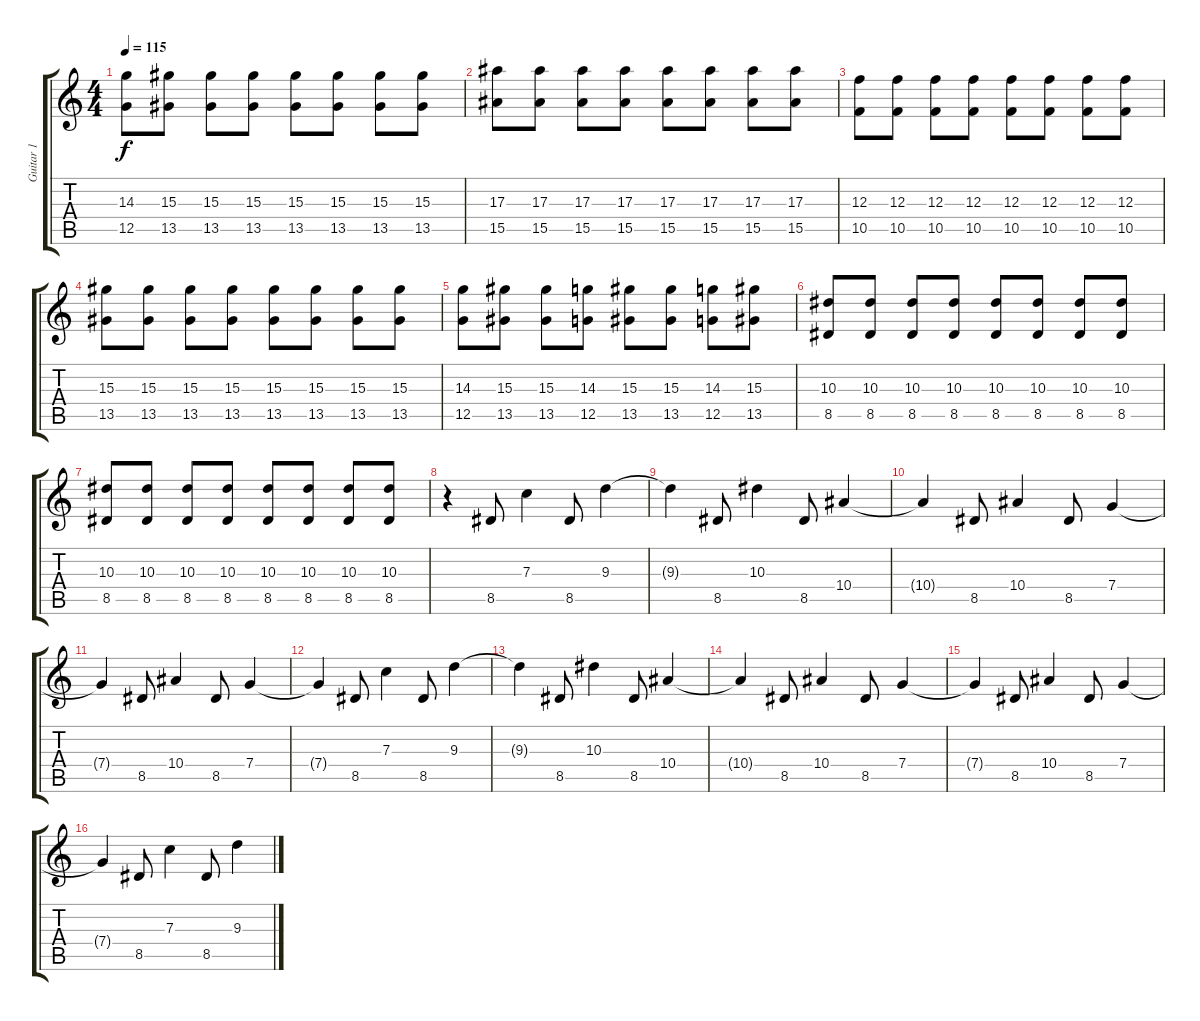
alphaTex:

\track ("Guitar 1" "Guitar 1") {instrument distortionguitar}
\staff {score tabs}
\tuning (D4 A3 F3 C3 G2 C2) {hide}
\ts (4 4)
\tempo 115
\clef g2
\ks c
(14.3 12.5).8{dy f} (15.3 13.5).8 (15.3 13.5).8 (15.3 13.5).8 (15.3 13.5).8 (15.3 13.5).8 (15.3 13.5).8 (15.3 13.5).8 |
(17.3 15.5).8 (17.3 15.5).8 (17.3 15.5).8 (17.3 15.5).8 (17.3 15.5).8 (17.3 15.5).8 (17.3 15.5).8 (17.3 15.5).8 |
(12.3 10.5).8 (12.3 10.5).8 (12.3 10.5).8 (12.3 10.5).8 (12.3 10.5).8 (12.3 10.5).8 (12.3 10.5).8 (12.3 10.5).8 |
(15.3 13.5).8 (15.3 13.5).8 (15.3 13.5).8 (15.3 13.5).8 (15.3 13.5).8 (15.3 13.5).8 (15.3 13.5).8 (15.3 13.5).8 |
(14.3 12.5).8 (15.3 13.5).8 (15.3 13.5).8 (14.3 12.5).8 (15.3 13.5).8 (15.3 13.5).8 (14.3 12.5).8 (15.3 13.5).8 |
(10.3 8.5).8 (10.3 8.5).8 (10.3 8.5).8 (10.3 8.5).8 (10.3 8.5).8 (10.3 8.5).8 (10.3 8.5).8 (10.3 8.5).8 |
(10.3 8.5).8 (10.3 8.5).8 (10.3 8.5).8 (10.3 8.5).8 (10.3 8.5).8 (10.3 8.5).8 (10.3 8.5).8 (10.3 8.5).8 |
r.4{volume 16} 8.5.8 7.3.4 8.5.8 9.3.4 |
9.3{t}.4 8.5.8 10.3.4 8.5.8 10.4.4 |
10.4{t}.4 8.5.8 10.4.4 8.5.8 7.4.4 |
7.4{t}.4 8.5.8 10.4.4 8.5.8 7.4.4 |
7.4{t}.4 8.5.8 7.3.4 8.5.8 9.3.4 |
9.3{t}.4 8.5.8 10.3.4 8.5.8 10.4.4 |
10.4{t}.4 8.5.8 10.4.4 8.5.8 7.4.4 |
7.4{t}.4 8.5.8 10.4.4 8.5.8 7.4.4 |
7.4{t}.4{volume 16} 8.5.8 7.3.4 8.5.8 9.3.4
